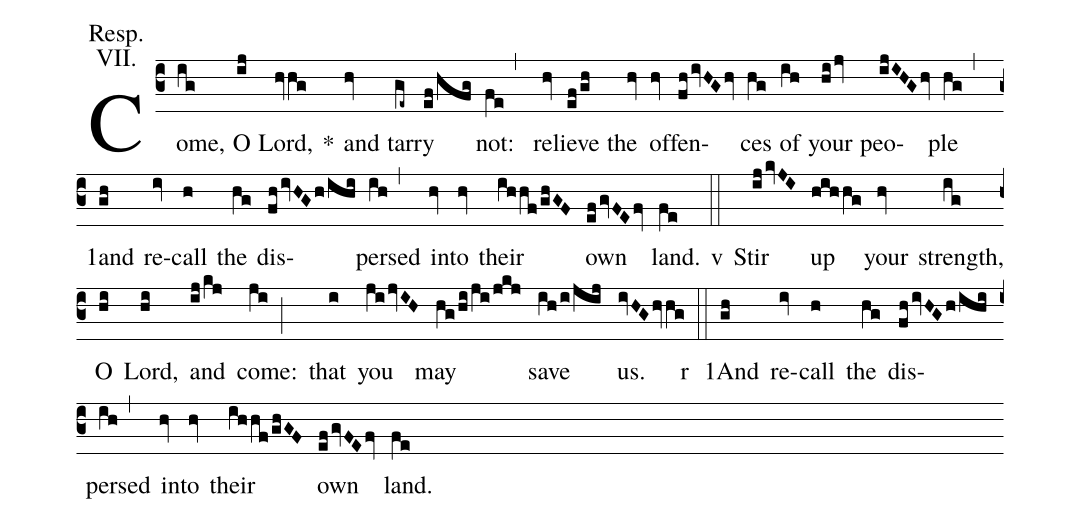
annotation: Resp.;
annotation: VII.;
%%
(c3) Come,(ig) O(ij) Lord,(hvhg) <sp>*</sp>() and(hv) tar(ge~)ry(ef/hfg) not:(fe,) re(hv)lieve(ef/gh) the(hv) of(hv)fen(fhivHGhv)ces(hg) of(ih) your(hijv) peo(ijIHGhv)ple(hg,) <sp>1</sp>and(gh) re(iv)call(h) the(hg) dis(fhivHGh/ihi)persed(ih,) in(hv)to(hv) their(ihhf/ghGF) own(efgvFEfv) land.(fe)

<sp>v</sp>(::) Stir(ijkvJI) up(hihhg) your(hv) strength,(ig) O(hi) Lord,(hi) and(ij/kj) come:(ji;) that(i) you(jijvIH) may(hg/hi/ji/jkj) save(ih/i/jij) us.(ivHGhvhg)

<sp>r</sp>(::) <sp>1</sp>And(gh) re(iv)call(h) the(hg) dis(fhivHGh/ihi)persed(ih,) in(hv)to(hv) their(ihhf/ghGF) own(efgvFEfv) land.(fe)
